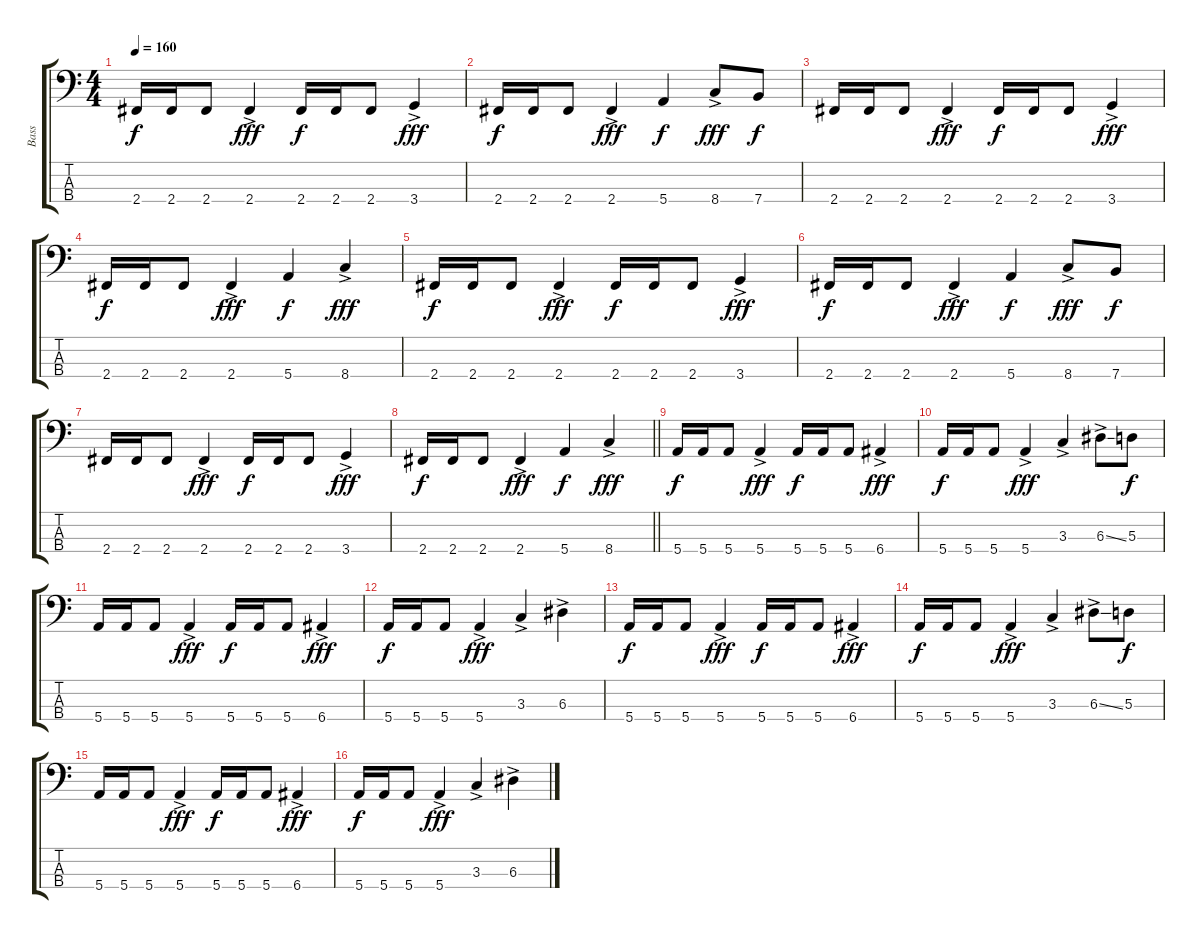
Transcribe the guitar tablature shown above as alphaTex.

\track ("Bass" "Bass") {instrument electricbasspick}
\staff {score tabs}
\tuning (G2 D2 A1 E1) {hide}
\ts (4 4)
\tempo 160
\clef f4
\ks c
2.4.16{dy f} 2.4.16 2.4.8 2.4{ac}.4{dy fff} 2.4.16{dy f} 2.4.16 2.4.8 3.4{ac}.4{dy fff} |
2.4.16{dy f} 2.4.16 2.4.8 2.4{ac}.4{dy fff} 5.4.4{dy f} 8.4{ac}.8{dy fff} 7.4.8{dy f} |
2.4.16 2.4.16 2.4.8 2.4{ac}.4{dy fff} 2.4.16{dy f} 2.4.16 2.4.8 3.4{ac}.4{dy fff} |
2.4.16{dy f} 2.4.16 2.4.8 2.4{ac}.4{dy fff} 5.4.4{dy f} 8.4{ac}.4{dy fff} |
2.4.16{dy f} 2.4.16 2.4.8 2.4{ac}.4{dy fff} 2.4.16{dy f} 2.4.16 2.4.8 3.4{ac}.4{dy fff} |
2.4.16{dy f} 2.4.16 2.4.8 2.4{ac}.4{dy fff} 5.4.4{dy f} 8.4{ac}.8{dy fff} 7.4.8{dy f} |
2.4.16 2.4.16 2.4.8 2.4{ac}.4{dy fff} 2.4.16{dy f} 2.4.16 2.4.8 3.4{ac}.4{dy fff} |
\barLineRight lightlight
2.4.16{dy f} 2.4.16 2.4.8 2.4{ac}.4{dy fff} 5.4.4{dy f} 8.4{ac}.4{dy fff} |
5.4.16{dy f} 5.4.16 5.4.8 5.4{ac}.4{dy fff} 5.4.16{dy f} 5.4.16 5.4.8 6.4{ac}.4{dy fff} |
5.4.16{dy f} 5.4.16 5.4.8 5.4{ac}.4{dy fff} 3.3{ac}.4 6.3{ss ac}.8 5.3.8{dy f} |
5.4.16 5.4.16 5.4.8 5.4{ac}.4{dy fff} 5.4.16{dy f} 5.4.16 5.4.8 6.4{ac}.4{dy fff} |
5.4.16{dy f} 5.4.16 5.4.8 5.4{ac}.4{dy fff} 3.3{ac}.4 6.3{ac}.4 |
5.4.16{dy f} 5.4.16 5.4.8 5.4{ac}.4{dy fff} 5.4.16{dy f} 5.4.16 5.4.8 6.4{ac}.4{dy fff} |
5.4.16{dy f} 5.4.16 5.4.8 5.4{ac}.4{dy fff} 3.3{ac}.4 6.3{ss ac}.8 5.3.8{dy f} |
5.4.16 5.4.16 5.4.8 5.4{ac}.4{dy fff} 5.4.16{dy f} 5.4.16 5.4.8 6.4{ac}.4{dy fff} |
5.4.16{dy f} 5.4.16 5.4.8 5.4{ac}.4{dy fff} 3.3{ac}.4 6.3{ac}.4
